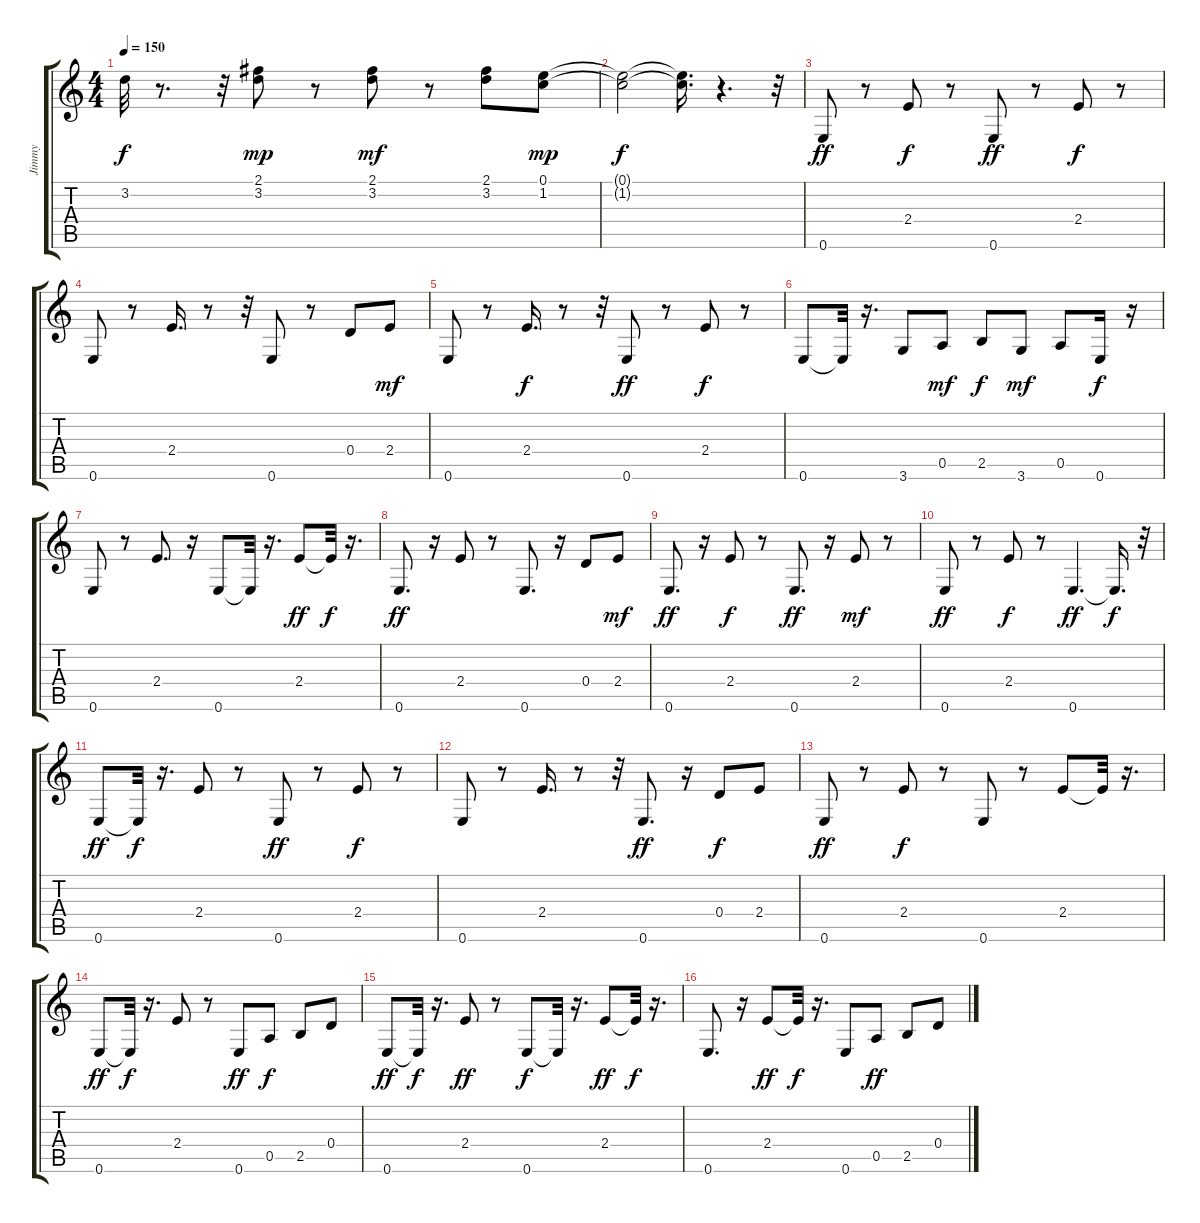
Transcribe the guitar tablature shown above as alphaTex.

\track ("Jimmy" "Jimmy") {instrument overdrivenguitar}
\staff {score tabs}
\tuning (E4 B3 G3 D3 A2 E2) {hide}
\ts (4 4)
\tempo 150
\clef g2
\ks c
3.2{t}.32{dy f} r.8{d} r.32 (2.1 3.2).8{dy mp} r.8 (2.1 3.2).8{dy mf} r.8 (2.1 3.2).8 (0.1 1.2).8{dy mp} |
(0.1{t} 1.2{t}).2{dy f} (0.1{t} 1.2{t}).16{d} r.4{d} r.32 |
0.6.8{dy ff} r.8 2.4.8{dy f} r.8 0.6.8{dy ff} r.8 2.4.8{dy f} r.8 |
0.6.8 r.8 2.4.16{d} r.8 r.32 0.6.8 r.8 0.4.8 2.4.8{dy mf} |
0.6.8 r.8 2.4.16{d dy f} r.8 r.32 0.6.8{dy ff} r.8 2.4.8{dy f} r.8 |
0.6.8 0.6{t}.32 r.16{d} 3.6.8 0.5.8{dy mf} 2.5.8{dy f} 3.6.8{dy mf} 0.5.8 0.6.16{dy f} r.16 |
0.6.8 r.8 2.4.8{d} r.16 0.6.8 0.6{t}.32 r.16{d} 2.4.8{dy ff} 2.4{t}.32{dy f} r.16{d} |
0.6.8{d dy ff} r.16 2.4.8 r.8 0.6.8{d} r.16 0.4.8 2.4.8{dy mf} |
0.6.8{d dy ff} r.16 2.4.8{dy f} r.8 0.6.8{d dy ff} r.16 2.4.8{dy mf} r.8 |
0.6.8{dy ff} r.8 2.4.8{dy f} r.8 0.6.4{d dy ff} 0.6{t}.16{d dy f} r.32 |
0.6.8{dy ff} 0.6{t}.32{dy f} r.16{d} 2.4.8 r.8 0.6.8{dy ff} r.8 2.4.8{dy f} r.8 |
0.6.8 r.8 2.4.16{d} r.8 r.32 0.6.8{d dy ff} r.16 0.4.8{dy f} 2.4.8 |
0.6.8{dy ff} r.8 2.4.8{dy f} r.8 0.6.8 r.8 2.4.8 2.4{t}.32 r.16{d} |
0.6.8{dy ff} 0.6{t}.32{dy f} r.16{d} 2.4.8 r.8 0.6.8{dy ff} 0.5.8{dy f} 2.5.8 0.4.8 |
0.6.8{dy ff} 0.6{t}.32{dy f} r.16{d} 2.4.8{dy ff} r.8 0.6.8{dy f} 0.6{t}.32 r.16{d} 2.4.8{dy ff} 2.4{t}.32{dy f} r.16{d} |
0.6.8{d} r.16 2.4.8{dy ff} 2.4{t}.32{dy f} r.16{d} 0.6.8 0.5.8{dy ff} 2.5.8 0.4.8
